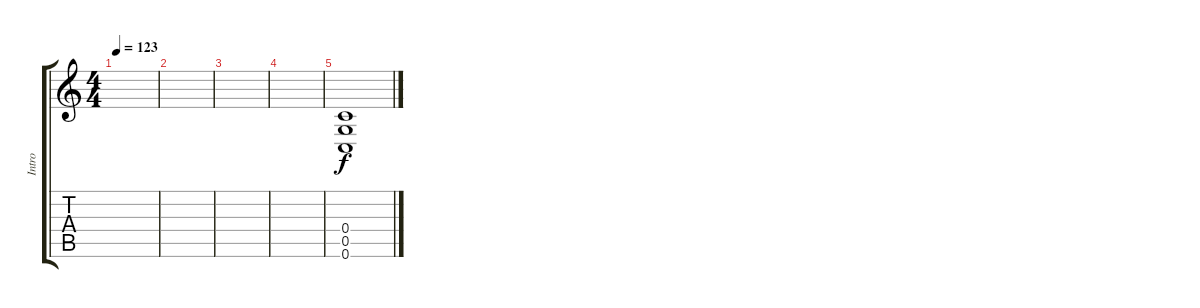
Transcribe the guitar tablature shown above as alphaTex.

\track ("Intro" "Intro") {instrument acousticguitarnylon}
\staff {score tabs}
\tuning (D4 A3 F3 C3 G2 C2) {hide}
\ts (4 4)
\tempo 123
\clef g2
\ks c
|
|
|
|
(0.4 0.5 0.6).1
